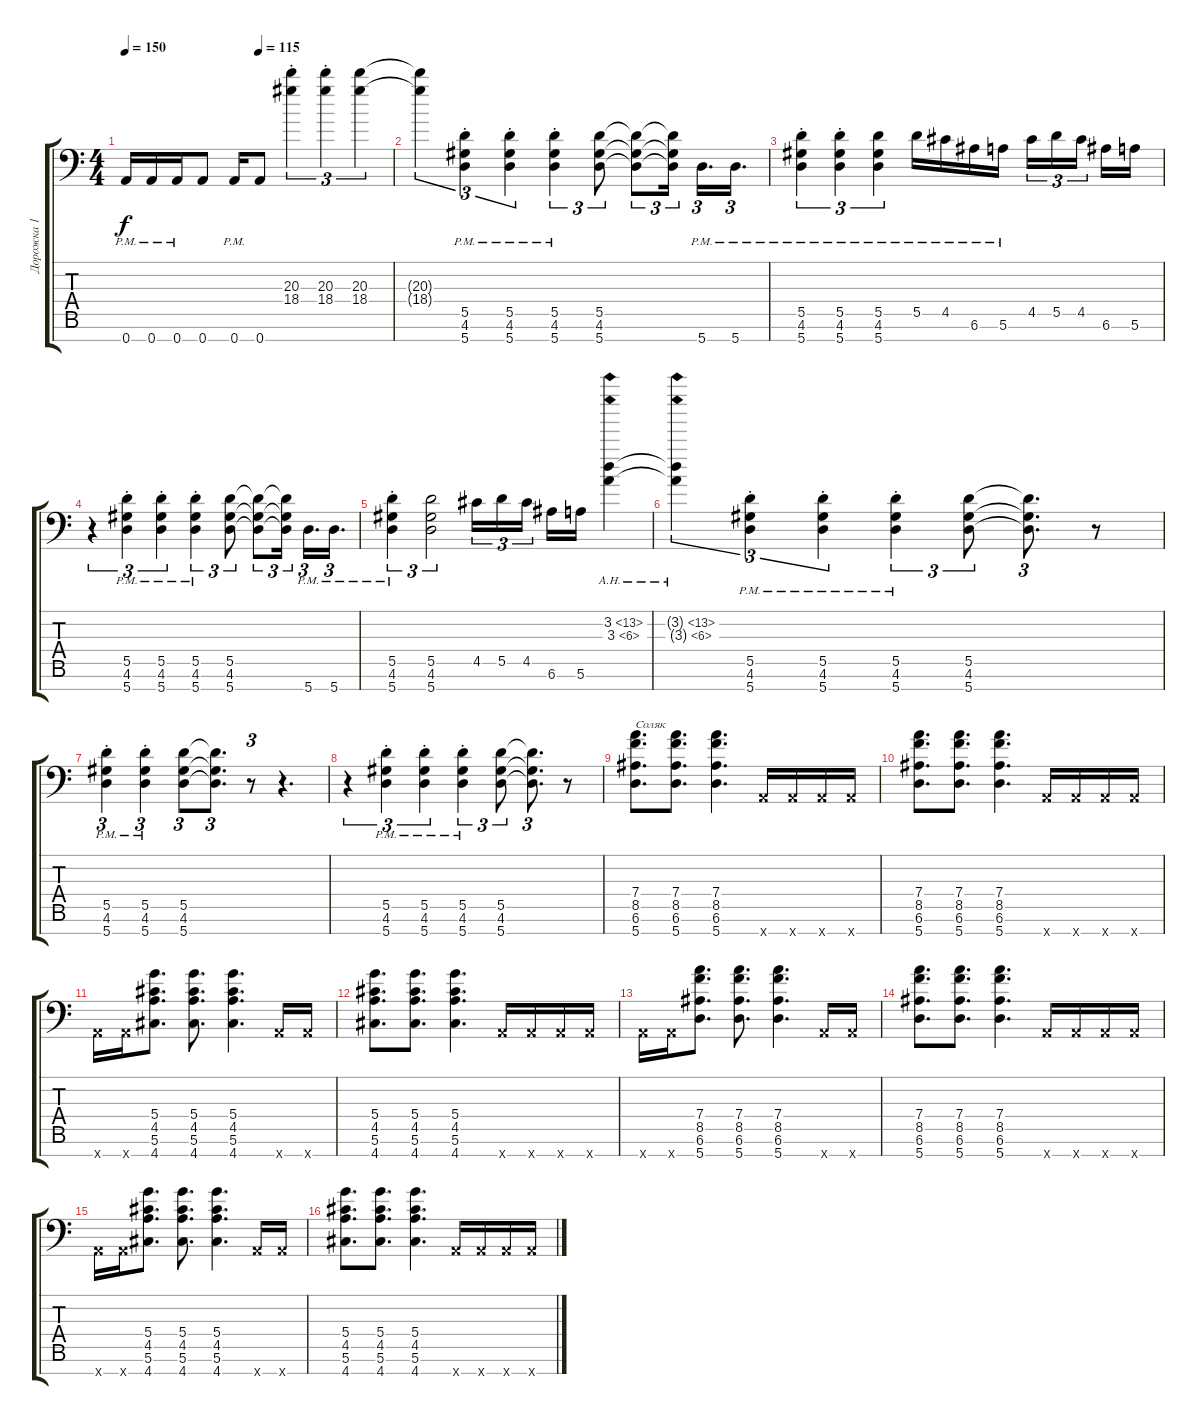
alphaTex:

\track ("Дорожка 1" "Дорожка 1") {instrument distortionguitar}
\staff {score tabs}
\tuning (E4 B3 Gb3 D3 A2 E2 A1) {hide}
\ts (4 4)
\tempo 150
\tempo (115 0.5)
\clef f4
\ks c
0.7{pm}.16{dy f} 0.7{pm}.16 0.7{pm}.16 0.7.8 0.7{pm}.16 0.7.8 (20.3{st} 18.4{st}).4{tu (3 2)} (20.3{st} 18.4{st}).4{tu (3 2)} (20.3 18.4).4{tu (3 2)} |
(20.3{t} 18.4{t}).4{tu (3 2)} (5.5{pm st} 4.6{pm st} 5.7{pm st}).4{tu (3 2)} (5.5{pm st} 4.6{pm st} 5.7{pm st}).4{tu (3 2)} (5.5{pm st} 4.6{pm st} 5.7{pm st}).4{tu (3 2)} (5.5 4.6 5.7).8{tu (3 2)} (5.5{t} 4.6{t} 5.7{t}).8{tu (3 2)} (5.5{t} 4.6{t} 5.7{t}).16{tu (3 2) beam splitsecondary} 5.7{pm}.16{d tu (3 2)} 5.7{pm}.16{d tu (3 2)} |
(5.5{pm st} 4.6{pm st} 5.7{pm st}).4{tu (3 2)} (5.5{pm st} 4.6{pm st} 5.7{pm st}).4{tu (3 2)} (5.5{pm} 4.6{pm} 5.7{pm}).4{tu (3 2)} 5.5{pm}.16 4.5{pm}.16 6.6{pm}.16 5.6{pm}.16 4.5.16{tu (3 2)} 5.5.16{tu (3 2)} 4.5.16{tu (3 2) beam splitsecondary} 6.6.16 5.6.16 |
r.4{tu (3 2)} (5.5{pm st} 4.6{pm st} 5.7{pm st}).4{tu (3 2)} (5.5{pm st} 4.6{pm st} 5.7{pm st}).4{tu (3 2)} (5.5{pm st} 4.6{pm st} 5.7{pm st}).4{tu (3 2)} (5.5 4.6 5.7).8{tu (3 2)} (5.5{t} 4.6{t} 5.7{t}).8{tu (3 2)} (5.5{t} 4.6{t} 5.7{t}).16{tu (3 2) beam splitsecondary} 5.7{pm}.16{d tu (3 2)} 5.7{pm}.16{d tu (3 2)} |
(5.5{pm st} 4.6{pm st} 5.7{pm st}).4{tu (3 2)} (5.5 4.6 5.7).2{tu (3 2)} 4.5.16{tu (3 2)} 5.5.16{tu (3 2)} 4.5.16{tu (3 2) beam splitsecondary} 6.6.16 5.6.16 (3.2{ah 10} 3.3{ah 3}).4 |
(3.2{ah 10 t} 3.3{ah 3 t}).4{tu (3 2)} (5.5{pm st} 4.6{pm st} 5.7{pm st}).4{tu (3 2)} (5.5{pm st} 4.6{pm st} 5.7{pm st}).4{tu (3 2)} (5.5{pm st} 4.6{pm st} 5.7{pm st}).4{tu (3 2)} (5.5 4.6 5.7).8{tu (3 2)} (5.5{t} 4.6{t} 5.7{t}).8{d tu (3 2)} r.8 |
(5.5{pm st} 4.6{pm st} 5.7{pm st}).4{tu (3 2)} (5.5{pm st} 4.6{pm st} 5.7{pm st}).4{tu (3 2)} (5.5 4.6 5.7).8{tu (3 2)} (5.5{t} 4.6{t} 5.7{t}).8{d tu (3 2)} r.8{tu (3 2)} r.4{d} |
r.4{tu (3 2)} (5.5{pm st} 4.6{pm st} 5.7{pm st}).4{tu (3 2)} (5.5{pm st} 4.6{pm st} 5.7{pm st}).4{tu (3 2)} (5.5{pm st} 4.6{pm st} 5.7{pm st}).4{tu (3 2)} (5.5 4.6 5.7).8{tu (3 2)} (5.5{t} 4.6{t} 5.7{t}).8{d tu (3 2)} r.8 |
(7.4 8.5 6.6 5.7).8{d txt "Соляк"} (7.4 8.5 6.6 5.7).8{d} (7.4 8.5 6.6 5.7).4{d} 0.7{x}.16 0.7{x}.16 0.7{x}.16 0.7{x}.16 |
(7.4 8.5 6.6 5.7).8{d} (7.4 8.5 6.6 5.7).8{d} (7.4 8.5 6.6 5.7).4{d} 0.7{x}.16 0.7{x}.16 0.7{x}.16 0.7{x}.16 |
0.7{x}.16 0.7{x}.16 (5.4 4.5 5.6 4.7).8{d} (5.4 4.5 5.6 4.7).8{d} (5.4 4.5 5.6 4.7).4{d} 0.7{x}.16 0.7{x}.16 |
(5.4 4.5 5.6 4.7).8{d} (5.4 4.5 5.6 4.7).8{d} (5.4 4.5 5.6 4.7).4{d} 0.7{x}.16 0.7{x}.16 0.7{x}.16 0.7{x}.16 |
0.7{x}.16 0.7{x}.16 (7.4 8.5 6.6 5.7).8{d} (7.4 8.5 6.6 5.7).8{d} (7.4 8.5 6.6 5.7).4{d} 0.7{x}.16 0.7{x}.16 |
(7.4 8.5 6.6 5.7).8{d} (7.4 8.5 6.6 5.7).8{d} (7.4 8.5 6.6 5.7).4{d} 0.7{x}.16 0.7{x}.16 0.7{x}.16 0.7{x}.16 |
0.7{x}.16 0.7{x}.16 (5.4 4.5 5.6 4.7).8{d} (5.4 4.5 5.6 4.7).8{d} (5.4 4.5 5.6 4.7).4{d} 0.7{x}.16 0.7{x}.16 |
(5.4 4.5 5.6 4.7).8{d} (5.4 4.5 5.6 4.7).8{d} (5.4 4.5 5.6 4.7).4{d} 0.7{x}.16 0.7{x}.16 0.7{x}.16 0.7{x}.16
